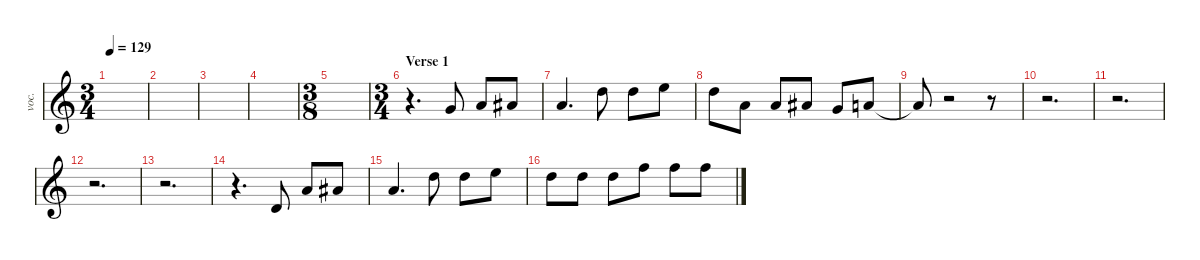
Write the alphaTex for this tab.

\defaultSystemsLayout 4
\hideDynamics
\bracketExtendMode nobrackets
\otherSystemsTrackNameOrientation horizontal
\track ("Vocal" "voc.") {instrument acousticgrandpiano}
\staff {score}
\tuning (E4 B3 G3 D3 A2 E2)
\ts (3 4)
\tempo 129
\clef g2
\ks c
|
|
|
|
\ts (3 8)
\beaming (8 3)
|
\ts (3 4)
\beaming (8 2 2 2)
\section ("" "Verse 1")
r.4{d} 12.3.8 14.3.8 15.3{acc #}.8 |
14.3.4{d} 15.2.8 15.2.8 17.2.8 |
15.2.8 14.3.8 14.3.8 15.3{acc #}.8 17.4.8 14.3.8 |
14.3{t}.8 r.2 r.8 |
r.2{d} |
r.2{d} |
r.2{d} |
r.2{d} |
r.4{d} 12.4.8 14.3.8 15.3{acc #}.8 |
14.3.4{d} 15.2.8 15.2.8 17.2.8 |
15.2.8 15.2.8 15.2.8 13.1.8 13.1.8 13.1.8
